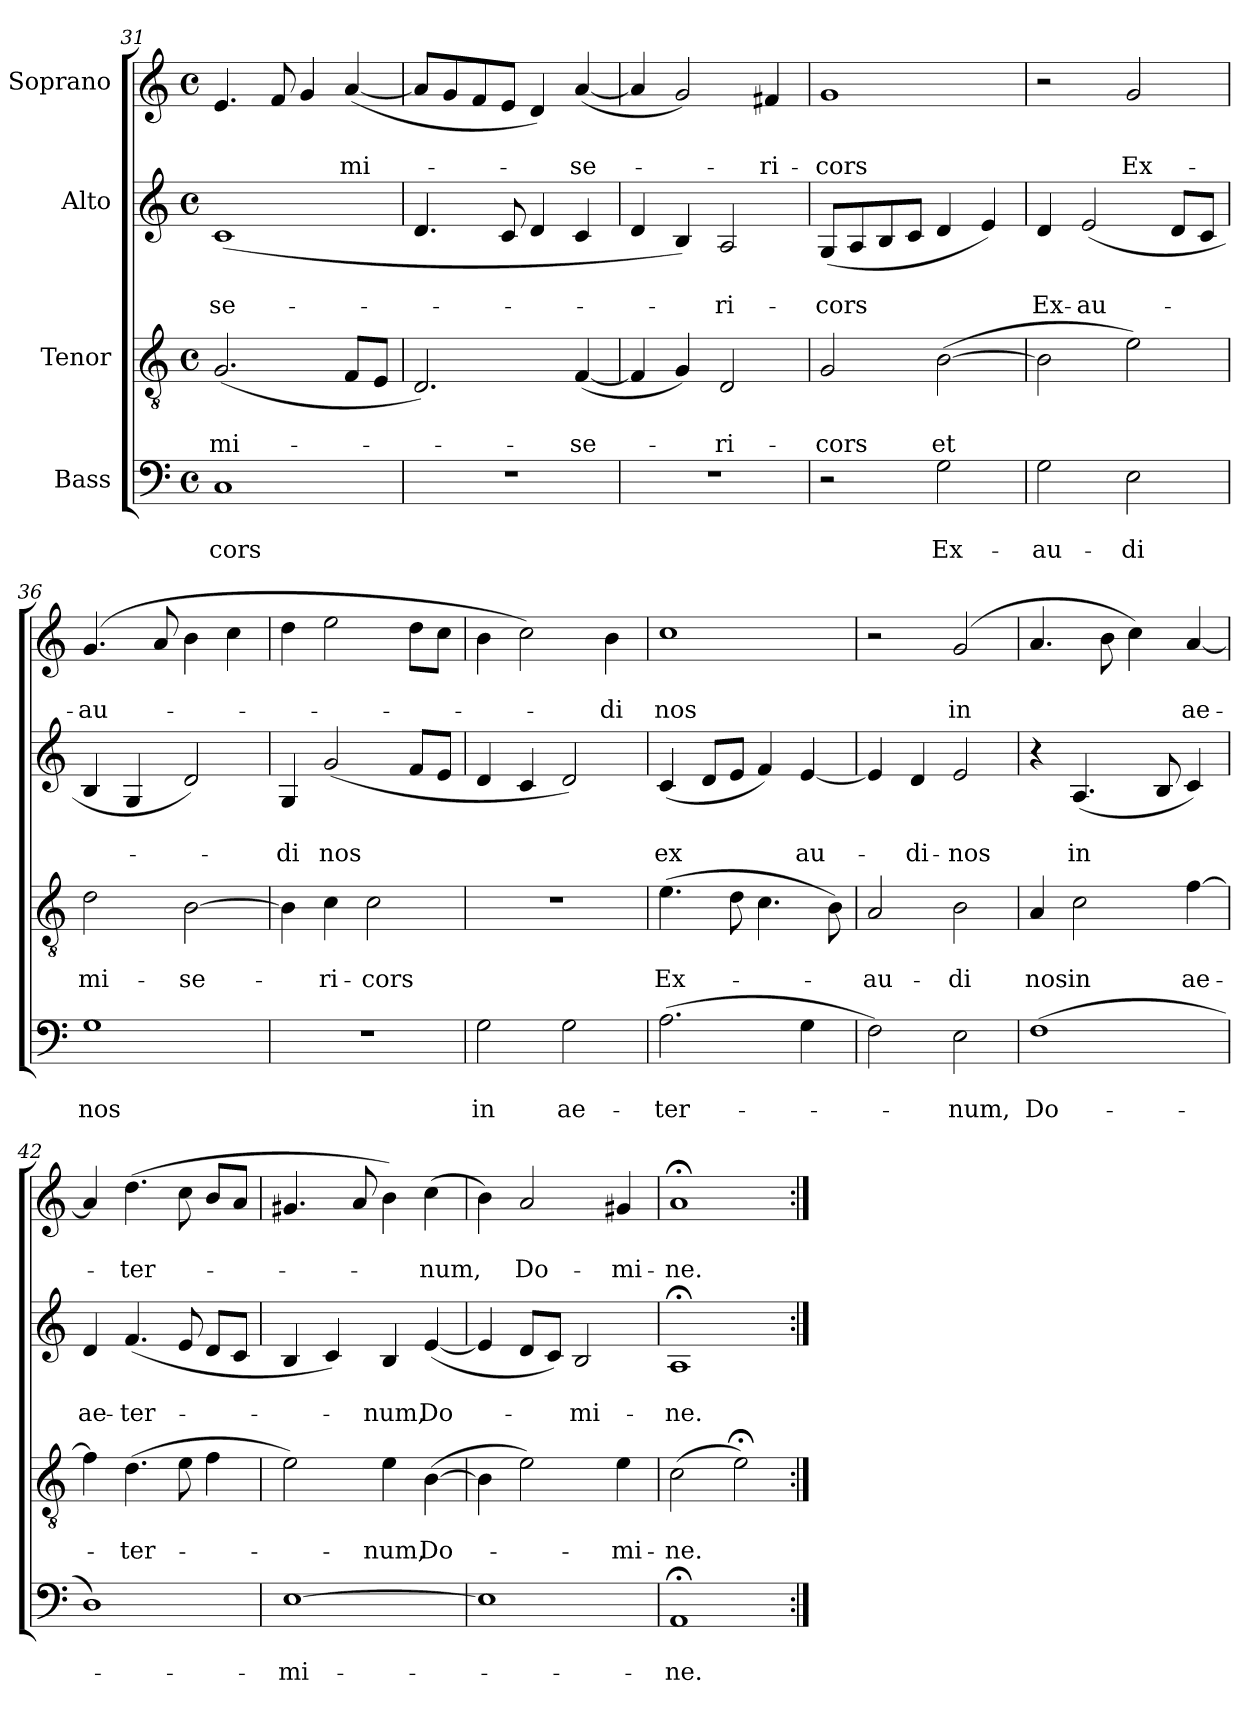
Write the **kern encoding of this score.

**kern	**text	**text	**kern	**text	**text	**kern	**text	**text	**kern	**text	**text
*part4	*part4	*part4	*part3	*part3	*part3	*part2	*part2	*part2	*part1	*part1	*part1
*staff4	*staff4	*staff4	*staff3	*staff3	*staff3	*staff2	*staff2	*staff2	*staff1	*staff1	*staff1
*I"Bass	*	*	*I"Tenor	*	*	*I"Alto	*	*	*I"Soprano	*	*
*clefF4	*	*	*clefGv2	*	*	*clefG2	*	*	*clefG2	*	*
*k[]	*	*	*k[]	*	*	*k[]	*	*	*k[]	*	*
*C:	*	*	*C:	*	*	*C:	*	*	*C:	*	*
*M4/4	*	*	*M4/4	*	*	*M4/4	*	*	*M4/4	*	*
*met(c)	*	*	*met(c)	*	*	*met(c)	*	*	*met(c)	*	*
=31	=31	=31	=31	=31	=31	=31	=31	=31	=31	=31	=31
1C	.	-cors	(2.G/	.	mi-	(1c	.	-se-	4.e/	.	.
.	.	.	.	.	.	.	.	.	8f/	.	.
.	.	.	.	.	.	.	.	.	4g/	.	.
.	.	.	8F/L	.	.	.	.	.	([4a/	.	mi-
.	.	.	8E/J	.	.	.	.	.	.	.	.
!!LO:LB:g=z
=32	=32	=32	=32	=32	=32	=32	=32	=32	=32	=32	=32
1r	.	.	2.D/)	.	.	4.d/	.	.	8a/L]	.	.
.	.	.	.	.	.	.	.	.	8g/	.	.
.	.	.	.	.	.	.	.	.	8f/	.	.
.	.	.	.	.	.	8c/	.	.	8e/J	.	.
.	.	.	.	.	.	4d/	.	.	4d/)	.	.
.	.	.	([4F/	.	-se-	4c/	.	.	([4a/	.	-se-
=33	=33	=33	=33	=33	=33	=33	=33	=33	=33	=33	=33
1r	.	.	4F/]	.	.	4d/	.	.	4a/]	.	.
.	.	.	4G/)	.	.	4B/)	.	.	2g/)	.	.
.	.	.	2D/	.	-ri-	2A/	.	-ri-	.	.	.
.	.	.	.	.	.	.	.	.	4f#X/	.	-ri-
=34	=34	=34	=34	=34	=34	=34	=34	=34	=34	=34	=34
2r	.	.	2G/	.	-cors	(8G/L	.	-cors	1g	.	-cors
.	.	.	.	.	.	8A/	.	.	.	.	.
.	.	.	.	.	.	8B/	.	.	.	.	.
.	.	.	.	.	.	8c/J	.	.	.	.	.
2G\	.	Ex-	([2B\	.	et	4d/	.	.	.	.	.
.	.	.	.	.	.	4e/)	.	.	.	.	.
=35	=35	=35	=35	=35	=35	=35	=35	=35	=35	=35	=35
2G\	.	-au-	2B\]	.	.	4d/	.	Ex-	2r	.	.
.	.	.	.	.	.	(2e/	.	-au-	.	.	.
2E\	.	-di	2e\)	.	.	.	.	.	2g/	.	Ex-
.	.	.	.	.	.	8d/L	.	.	.	.	.
.	.	.	.	.	.	8c/J	.	.	.	.	.
=36	=36	=36	=36	=36	=36	=36	=36	=36	=36	=36	=36
1G	.	nos	2d\	.	mi-	4B/	.	.	(4.g/	.	-au-
.	.	.	.	.	.	4G/	.	.	.	.	.
.	.	.	.	.	.	.	.	.	8a/	.	.
.	.	.	[2B\	.	-se-	2d/)	.	.	4b\	.	.
.	.	.	.	.	.	.	.	.	4cc\	.	.
=37	=37	=37	=37	=37	=37	=37	=37	=37	=37	=37	=37
1r	.	.	4B\]	.	.	4G/	.	-di	4dd\	.	.
.	.	.	4c\	.	-ri-	(2g/	.	nos	2ee\	.	.
.	.	.	2c\	.	-cors	.	.	.	.	.	.
.	.	.	.	.	.	8f/L	.	.	8dd\L	.	.
.	.	.	.	.	.	8e/J	.	.	8cc\J	.	.
=38	=38	=38	=38	=38	=38	=38	=38	=38	=38	=38	=38
2G\	.	in	1r	.	.	4d/	.	.	4b\	.	.
.	.	.	.	.	.	4c/	.	.	2cc\)	.	.
2G\	.	ae-	.	.	.	2d/)	.	.	.	.	.
.	.	.	.	.	.	.	.	.	4b\	.	-di
!!LO:LB:g=z
=39	=39	=39	=39	=39	=39	=39	=39	=39	=39	=39	=39
(2.A\	.	-ter-	(4.e\	.	Ex-	(4c/	.	ex	1cc	.	nos
.	.	.	.	.	.	8d/L	.	.	.	.	.
.	.	.	8d\	.	.	8e/J	.	.	.	.	.
.	.	.	4.c\	.	.	4f/)	.	.	.	.	.
4G\	.	.	.	.	.	[4e/	.	au-	.	.	.
.	.	.	8B\)	.	.	.	.	.	.	.	.
=40	=40	=40	=40	=40	=40	=40	=40	=40	=40	=40	=40
2F\)	.	.	2A/	.	-au-	4e/]	.	.	2r	.	.
.	.	.	.	.	.	4d/	.	-di-	.	.	.
2E\	.	-num,	2B\	.	-di	2e/	.	-nos	(2g/	.	in
=41	=41	=41	=41	=41	=41	=41	=41	=41	=41	=41	=41
(1F	.	Do-	4A/	.	nos	4r	.	.	4.a/	.	.
.	.	.	2c\	.	in	(4.A/	.	in	.	.	.
.	.	.	.	.	.	.	.	.	8b\	.	.
.	.	.	.	.	.	.	.	.	4cc\)	.	.
.	.	.	.	.	.	8B/	.	.	.	.	.
.	.	.	[4f\	.	ae-	4c/)	.	.	[4a/	.	ae-
=42	=42	=42	=42	=42	=42	=42	=42	=42	=42	=42	=42
1D)	.	.	4f\]	.	.	4d/	.	ae-	4a/]	.	.
.	.	.	(4.d\	.	-ter-	(4.f/	.	-ter-	(4.dd\	.	-ter-
.	.	.	8e\	.	.	8e/	.	.	8cc\	.	.
.	.	.	4f\	.	.	8d/L	.	.	8b/L	.	.
.	.	.	.	.	.	8c/J	.	.	8a/J	.	.
=43	=43	=43	=43	=43	=43	=43	=43	=43	=43	=43	=43
[1E	.	-mi-	2e\)	.	.	4B/	.	.	4.g#X/	.	.
.	.	.	.	.	.	4c/)	.	.	.	.	.
.	.	.	.	.	.	.	.	.	8a/	.	.
.	.	.	4e\	.	-num,	4B/	.	-num,	4b\)	.	.
.	.	.	([4B\	.	Do-	([4e/	.	Do-	(4cc\	.	-num,
=44	=44	=44	=44	=44	=44	=44	=44	=44	=44	=44	=44
1E]	.	.	4B\]	.	.	4e/]	.	.	4b\)	.	.
.	.	.	2e\)	.	.	8d/L	.	.	2a/	.	Do-
.	.	.	.	.	.	8c/J)	.	.	.	.	.
.	.	.	.	.	.	2B/	.	-mi-	.	.	.
.	.	.	4e\	.	-mi-	.	.	.	4g#X/	.	-mi-
=45	=45	=45	=45	=45	=45	=45	=45	=45	=45	=45	=45
1AA;<	.	-ne.	(2c\	.	-ne.	1A;<	.	-ne.	1a;<	.	-ne.
.	.	.	2e;<\)	.	.	.	.	.	.	.	.
=:|!	=:|!	=:|!	=:|!	=:|!	=:|!	=:|!	=:|!	=:|!	=:|!	=:|!	=:|!
*-	*-	*-	*-	*-	*-	*-	*-	*-	*-	*-	*-
